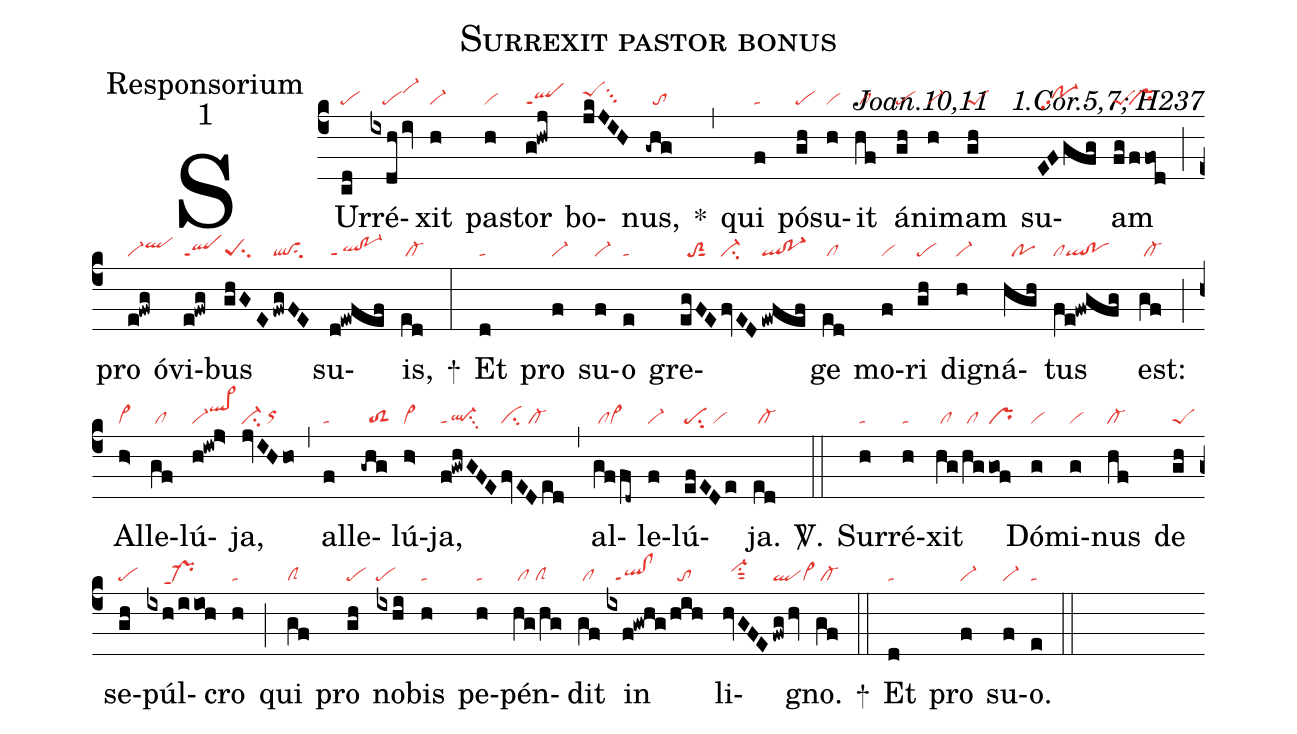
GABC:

name:Surrexit pastor bonus;
office-part:Responsorium;
mode:1;
commentary:ꝶ Joan.10,11 ꝟ 1.Cor.5,7; H237;
nabc-lines:1;
%%
(c4)
SUr(cd|pe)ré(ixdh/iv|///pevi-hj)xit(h|vi-) pa(h|vi)stor(g!hwj|qlppt1) bo(jkJIH|peShisu3)nus,(-ghg|//to) *(,)
qui(f|ta) pó(gh|pe)su(h|vi)it(hf|/cl) á(gh|pe)ni(h|vi-)mam(gh|peS) su(EFgfg|/po-1hhpp2)am(fg/ffod|peS``pr) (;)
pro(e!fwg|vi-qlhi) óv{i}(e!fwg|qlppt1)bus(ghGE|peSsu2|fwgFE|qlsu2) su(d!ewfef|ql!po-1ppt1)is,(ed|/cl-) +(:)
Et(d|ta) pro(f|vi-) su(f|vi-)o(e|ta) gre(egFE|//toS2sut1|fvED|ci-|ewfef|ql!po-1)ge(ed|/cl)
mo(f|vi)ri(gh|pe) di(h|vi-)gná(hgh|//po)tus(fe!fwgfg|clql!po) est:(gf|/cl-) (;)
Al(h>|vi>)le(gf|/cl)lú(h!iw!j>|vi-ql>hj)ja,(jvIHho|ci-/orhh) (,)
al(f|ta)le(-ghg|//toS2)lú(h>|vi>)ja,(f!gwhGFE|ql-ppt1su3|fvEDed|ci/cl-) (,)
al(gffd~|/clcl~)le(f|vi-)lú(efEDe|pesu2/vi)ja.(ed|/cl-) <sp>V/</sp>.(::)
Sur(h|ta)ré(h|ta)xit(hg|/cl|/hg|/cl|/gof|pr) Dó(g|vi)mi(g|vi)nus(hf|cl-) de(gh|peS) se(gh|pe)púl(ixh/iioh|////pr-ppt1)cro(h|ta) (;)
qui(gf|clS) pro(gh|pe) no(ixhi|pe)bis(h|ta) pe(h|ta)pén(hg/hg|/cl/clS)dit(gf|/cl) in(ixf!gwhg|//ql!clppt1|/hih|//to)
li(hvGFE|//vi-hisu1sut2|fwg/hv|qlvi>)gno.(gf|/cl-) +(::)
Et(d|ta) pro(f|vi-) su(f|vi-)o.(e|ta) (::)
